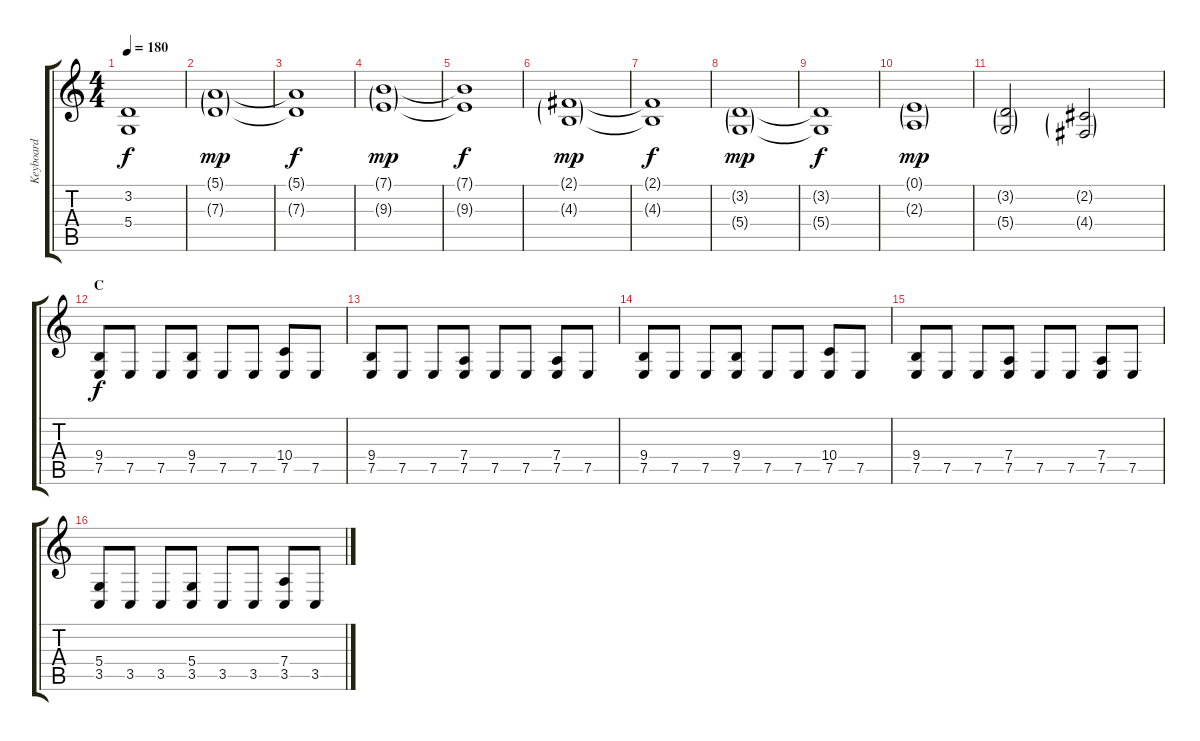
\track ("Keyboard" "Keyboard") {instrument stringensemble1}
\staff {score tabs}
\tuning (E4 B3 G3 D3 A2 E2) {hide}
\ts (4 4)
\tempo 180
\clef g2
\ks c
(3.2{t} 5.4{t}).1{dy f} |
(5.1{g} 7.3{g}).1{dy mp} |
(5.1{t} 7.3{t}).1{dy f} |
(7.1{g} 9.3{g}).1{dy mp} |
(7.1{t} 9.3{t}).1{dy f} |
(2.1{g} 4.3{g}).1{dy mp} |
(2.1{t} 4.3{t}).1{dy f} |
(3.2{g} 5.4{g}).1{dy mp} |
(3.2{t} 5.4{t}).1{dy f} |
(0.1{g} 2.3{g}).1{dy mp} |
(3.2{g} 5.4{g}).2 (2.2{g} 4.4{g}).2 |
\section ("" "C")
(9.4 7.5).8{dy f volume 12 instrument contrabass} 7.5.8 7.5.8 (9.4 7.5).8 7.5.8 7.5.8 (10.4 7.5).8 7.5.8 |
(9.4 7.5).8 7.5.8 7.5.8 (7.4 7.5).8 7.5.8 7.5.8 (7.4 7.5).8 7.5.8 |
(9.4 7.5).8 7.5.8 7.5.8 (9.4 7.5).8 7.5.8 7.5.8 (10.4 7.5).8 7.5.8 |
(9.4 7.5).8 7.5.8 7.5.8 (7.4 7.5).8 7.5.8 7.5.8 (7.4 7.5).8 7.5.8 |
(5.4 3.5).8 3.5.8 3.5.8 (5.4 3.5).8 3.5.8 3.5.8 (7.4 3.5).8 3.5.8
